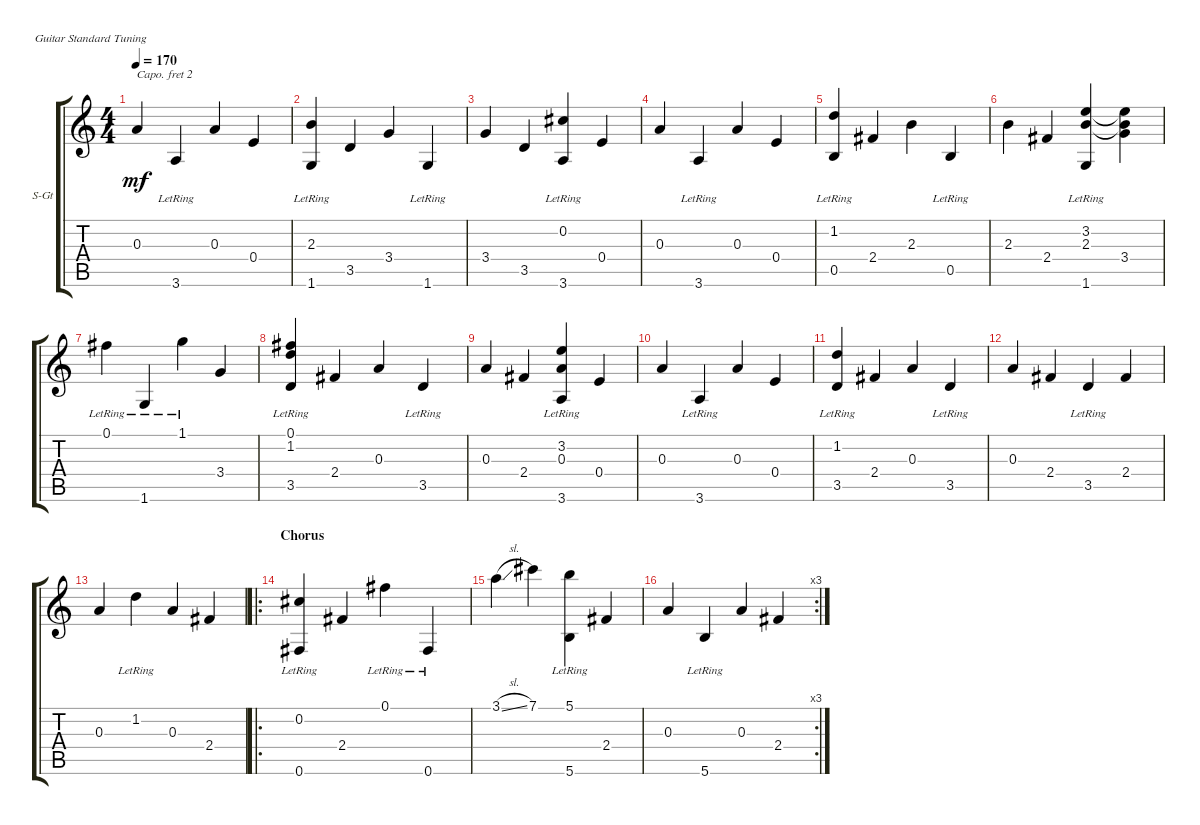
\defaultSystemsLayout 4
\bracketExtendMode groupsimilarinstruments
\firstSystemTrackNameOrientation horizontal
\otherSystemsTrackNameOrientation horizontal
\track ("Steel Guitar" "S-Gt") {instrument acousticguitarsteel}
\staff {score tabs}
\capo 2
\tuning (E4 B3 G3 D3 A2 E2)
\ts (4 4)
\tempo 170
\clef g2
\ks c
0.3.4{dy mf} 3.6{lr}.4 0.3.4 0.4.4 |
(1.6{lr} 2.3{lr}).4 3.5.4 3.4.4 1.6{lr}.4 |
3.4.4 3.5.4 (3.6{lr} 0.2{lr}).4 0.4.4 |
0.3.4 3.6{lr}.4 0.3.4 0.4.4 |
(1.2{lr} 0.5{lr}).4 2.4.4 2.3.4 0.5{lr}.4 |
2.3.4 2.4.4 (1.6{lr} 3.2 2.3).4 (3.4 3.2{t} 2.3{t}).4 |
0.1{lr}.4 1.6{lr}.4 1.1{lr}.4 3.4.4 |
(1.2{lr} 3.5{lr} 0.1{lr}).4 2.4.4 0.3.4 3.5{lr}.4 |
0.3.4 2.4.4 (3.6{lr} 3.2{lr} 0.3{lr}).4 0.4.4 |
0.3.4 3.6{lr}.4 0.3.4 0.4.4 |
(3.5{lr} 1.2{lr}).4 2.4.4 0.3.4 3.5{lr}.4 |
0.3.4 2.4.4 3.5{lr}.4 2.4.4 |
0.3.4 1.2{lr}.4 0.3.4 2.4.4 |
\ro
\section ("" "Chorus")
(0.2{lr} 0.6{lr}).4 2.4.4 0.1{lr}.4 0.6{lr}.4 |
3.1{sl}.4 7.1.4 (5.1{lr} 5.6{lr}).4 2.4.4 |
\rc 3
0.3.4 5.6{lr}.4 0.3.4 2.4.4
